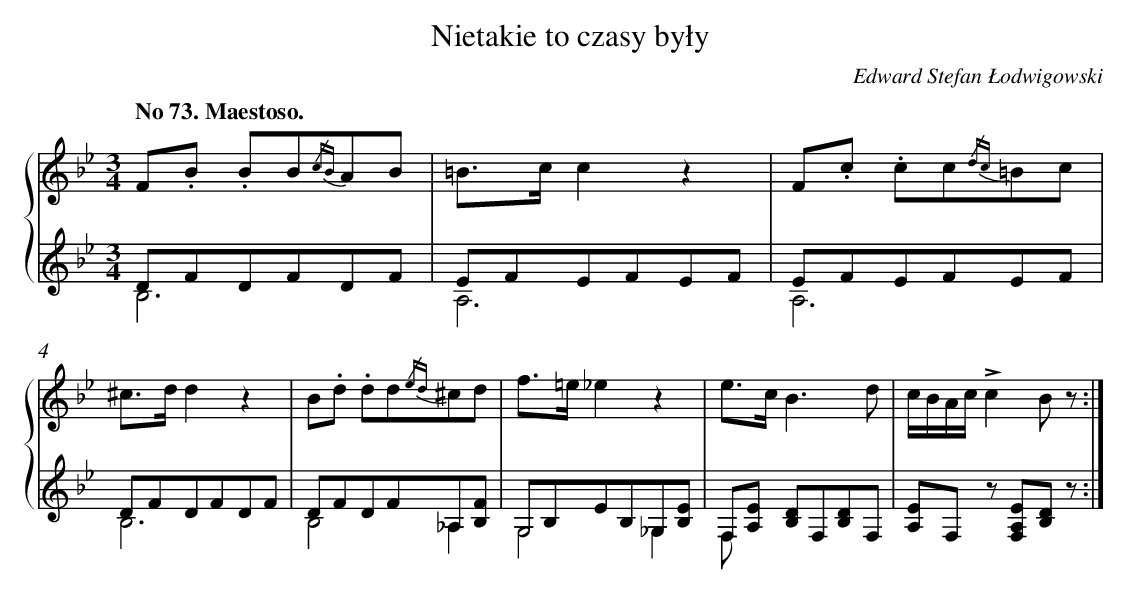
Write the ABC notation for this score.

X:1
T: Nietakie to czasy były
C: Edward Stefan Łodwigowski
L: 1/8
M: 3/4
Q: "No 73. Maestoso."
%%staves {1 2}
V: 1 clef=treble
V: 2 clef=treble
K: Bb
[V:1] F.B .BB{/cB}AB |
[V:2] [K:clef=treble]DFDFDF & B,6 |
[V:1] =B>cc2z2 |
[V:2] EFEFEF & A,6 |
[V:1] F.c .cc{/dc}=Bc |
[V:2] EFEFEF & A,6 |
[V:1] ^c>dd2z2 |
[V:2] DFDFDF & B,6 |
[V:1] B.d .dd{/ed}^cd |
[V:2] DFDF_A,[FB,] & B,4_A,2 |
[V:1] f>=e_e2z2 |
[V:2] G,B,EB,_G,[EB,] & G,4_G,2 |
[V:1] e>cB3d |
[V:2] F,[EA,] [DB,]F,[DB,]F, & F, xx2x2 |
[V:1] c/B/A/c/!accent!c2B z :|]
[V:2] [EA,]F, z [EA,F,][DB,] z :|]
